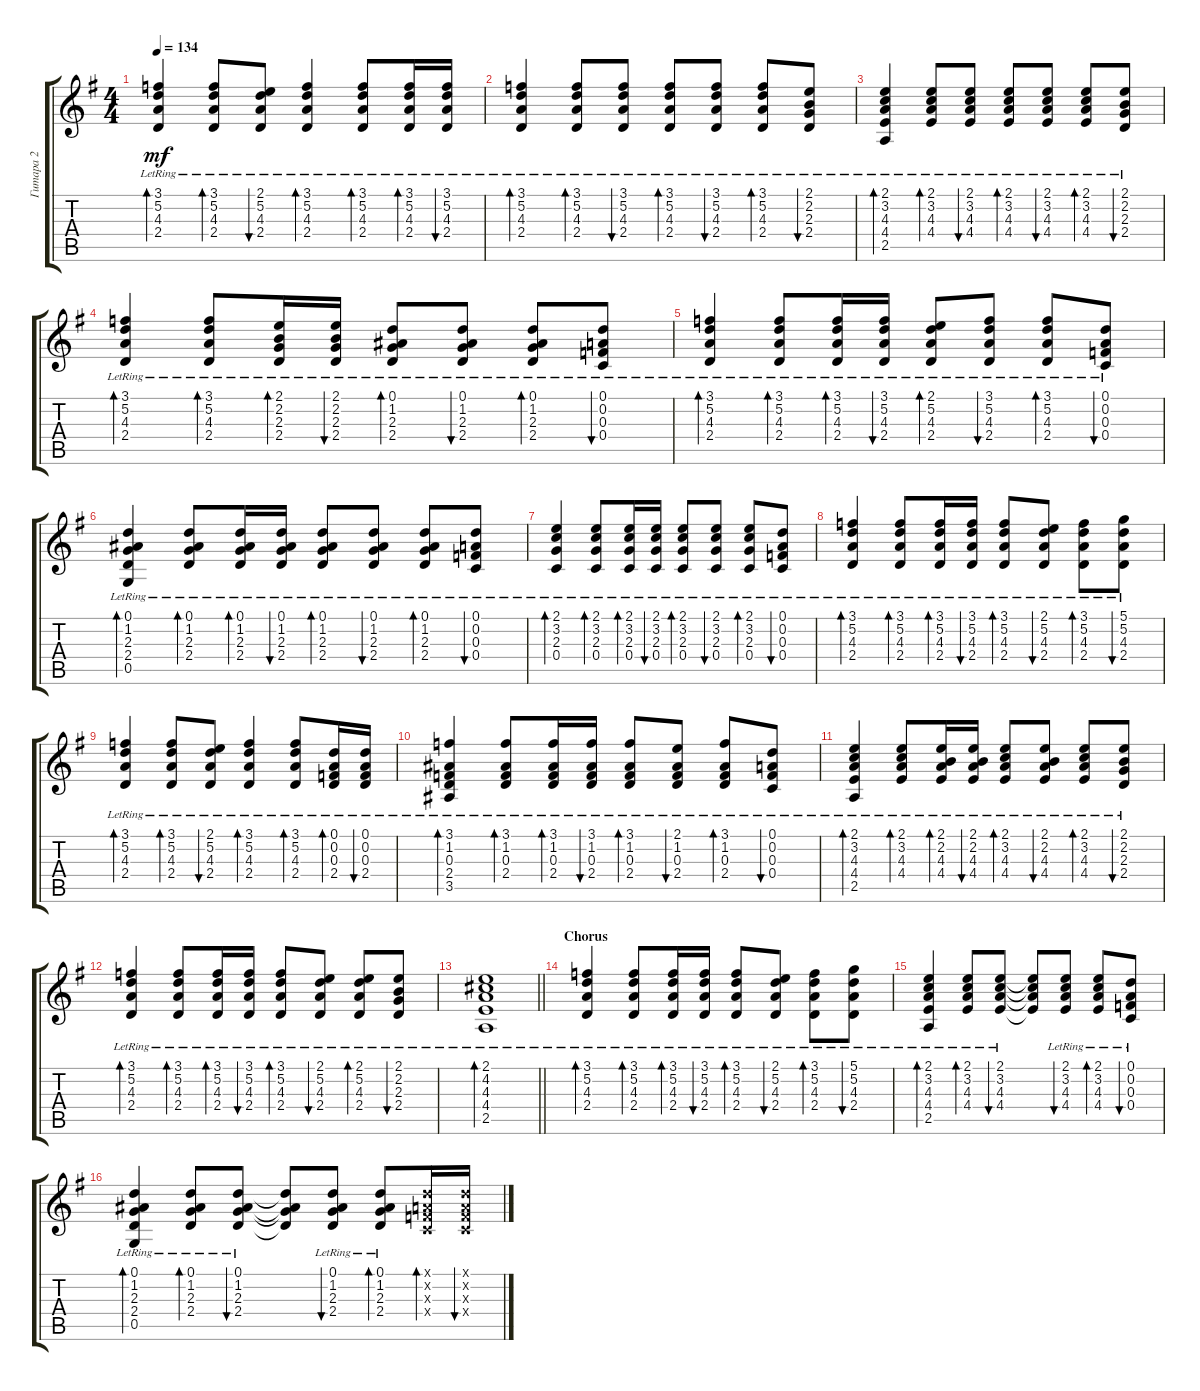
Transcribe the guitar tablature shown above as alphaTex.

\track ("Гитара 2" "Гитара 2") {instrument acousticguitarsteel}
\staff {score tabs}
\tuning (D4 A3 F3 C3 G2 D2) {hide}
\ts (4 4)
\tempo 134
\clef g2
\ks eminor
(3.1{lr} 5.2{lr} 4.3{lr} 2.4{lr}).4{bd 60 dy mf} (3.1{lr} 5.2{lr} 4.3{lr} 2.4{lr}).8{bd 60} (2.1{lr} 5.2{lr} 4.3{lr} 2.4{lr}).8{bu 60} (3.1{lr} 5.2{lr} 4.3{lr} 2.4{lr}).4{bd 60} (3.1{lr} 5.2{lr} 4.3{lr} 2.4{lr}).8{bd 60} (3.1{lr} 5.2{lr} 4.3{lr} 2.4{lr}).16{bd 60} (3.1{lr} 5.2{lr} 4.3{lr} 2.4{lr}).16{bu 60} |
(3.1{lr} 5.2{lr} 4.3{lr} 2.4{lr}).4{bd 60} (3.1{lr} 5.2{lr} 4.3{lr} 2.4{lr}).8{bd 60} (3.1{lr} 5.2{lr} 4.3{lr} 2.4{lr}).8{bu 60} (3.1{lr} 5.2{lr} 4.3{lr} 2.4{lr}).8{bd 60} (3.1{lr} 5.2{lr} 4.3{lr} 2.4{lr}).8{bu 60} (3.1{lr} 5.2{lr} 4.3{lr} 2.4{lr}).8{bd 60} (2.1{lr} 2.2{lr} 2.3{lr} 2.4{lr}).8{bu 60} |
(2.1{lr} 3.2{lr} 4.3{lr} 4.4{lr} 2.5{lr}).4{bd 60} (2.1{lr} 3.2{lr} 4.3{lr} 4.4{lr}).8{bd 60} (2.1{lr} 3.2{lr} 4.3{lr} 4.4{lr}).8{bu 60} (2.1{lr} 3.2{lr} 4.3{lr} 4.4{lr}).8{bd 60} (2.1{lr} 3.2{lr} 4.3{lr} 4.4{lr}).8{bu 60} (2.1{lr} 3.2{lr} 4.3{lr} 4.4{lr}).8{bd 60} (2.1{lr} 2.2{lr} 2.3{lr} 2.4{lr}).8{bu 60} |
(3.1{lr} 5.2{lr} 4.3{lr} 2.4{lr}).4{bd 60} (3.1{lr} 5.2{lr} 4.3{lr} 2.4{lr}).8{bd 60} (2.1{lr} 2.2{lr} 2.3{lr} 2.4{lr}).16{bd 60} (2.1{lr} 2.2{lr} 2.3{lr} 2.4{lr}).16{bu 60} (0.1{lr} 1.2{lr} 2.3{lr} 2.4{lr}).8{bd 60} (0.1{lr} 1.2{lr} 2.3{lr} 2.4{lr}).8{bu 60} (0.1{lr} 1.2{lr} 2.3{lr} 2.4{lr}).8{bd 60} (0.1{lr} 0.2{lr} 0.3{lr} 0.4{lr}).8{bu 60} |
(3.1{lr} 5.2{lr} 4.3{lr} 2.4{lr}).4{bd 60} (3.1{lr} 5.2{lr} 4.3{lr} 2.4{lr}).8{bd 60} (3.1{lr} 5.2{lr} 4.3{lr} 2.4{lr}).16{bd 60} (3.1{lr} 5.2{lr} 4.3{lr} 2.4{lr}).16{bu 60} (2.1{lr} 5.2{lr} 4.3{lr} 2.4{lr}).8{bd 60} (3.1{lr} 5.2{lr} 4.3{lr} 2.4{lr}).8{bu 60} (3.1{lr} 5.2{lr} 4.3{lr} 2.4{lr}).8{bd 60} (0.1{lr} 0.2{lr} 0.3{lr} 0.4{lr}).8{bu 60} |
(0.1{lr} 1.2{lr} 2.3{lr} 2.4{lr} 0.5{lr}).4{bd 60} (0.1{lr} 1.2{lr} 2.3{lr} 2.4{lr}).8{bd 60} (0.1{lr} 1.2{lr} 2.3{lr} 2.4{lr}).16{bd 60} (0.1{lr} 1.2{lr} 2.3{lr} 2.4{lr}).16{bu 60} (0.1{lr} 1.2{lr} 2.3{lr} 2.4{lr}).8{bd 60} (0.1{lr} 1.2{lr} 2.3{lr} 2.4{lr}).8{bu 60} (0.1{lr} 1.2{lr} 2.3{lr} 2.4{lr}).8{bd 60} (0.1{lr} 0.2{lr} 0.3{lr} 0.4).8{bu 60} |
(2.1{lr} 3.2{lr} 2.3{lr} 0.4{lr}).4{bd 60} (2.1{lr} 3.2{lr} 2.3{lr} 0.4{lr}).8{bd 60} (2.1{lr} 3.2{lr} 2.3{lr} 0.4{lr}).16{bd 60} (2.1{lr} 3.2{lr} 2.3{lr} 0.4{lr}).16{bu 60} (2.1{lr} 3.2{lr} 2.3{lr} 0.4{lr}).8{bd 60} (2.1{lr} 3.2{lr} 2.3{lr} 0.4{lr}).8{bu 60} (2.1{lr} 3.2{lr} 2.3{lr} 0.4{lr}).8{bd 60} (0.1{lr} 0.2{lr} 0.3{lr} 0.4{lr}).8{bu 60} |
(3.1{lr} 5.2{lr} 4.3{lr} 2.4{lr}).4{bd 60} (3.1{lr} 5.2{lr} 4.3{lr} 2.4{lr}).8{bd 60} (3.1{lr} 5.2{lr} 4.3{lr} 2.4{lr}).16{bd 60} (3.1{lr} 5.2{lr} 4.3{lr} 2.4{lr}).16{bu 60} (3.1{lr} 5.2{lr} 4.3{lr} 2.4{lr}).8{bd 60} (2.1{lr} 5.2{lr} 4.3{lr} 2.4{lr}).8{bu 60} (3.1{lr} 5.2{lr} 4.3{lr} 2.4{lr}).8{bd 60} (5.1{lr} 5.2{lr} 4.3{lr} 2.4{lr}).8{bu 60} |
(3.1{lr} 5.2{lr} 4.3{lr} 2.4{lr}).4{bd 60} (3.1{lr} 5.2{lr} 4.3{lr} 2.4{lr}).8{bd 60} (2.1{lr} 5.2{lr} 4.3{lr} 2.4{lr}).8{bu 60} (3.1{lr} 5.2{lr} 4.3{lr} 2.4{lr}).4{bd 60} (3.1{lr} 5.2{lr} 4.3{lr} 2.4{lr}).8{bd 60} (0.1{lr} 0.2{lr} 0.3{lr} 2.4{lr}).16{bd 60} (0.1{lr} 0.2{lr} 0.3{lr} 2.4{lr}).16{bu 60} |
(3.1{lr} 1.2{lr} 0.3{lr} 2.4{lr} 3.5).4{bd 60} (3.1{lr} 1.2{lr} 0.3{lr} 2.4{lr}).8{bd 60} (3.1{lr} 1.2{lr} 0.3{lr} 2.4{lr}).16{bd 60} (3.1{lr} 1.2{lr} 0.3{lr} 2.4{lr}).16{bu 60} (3.1{lr} 1.2{lr} 0.3{lr} 2.4{lr}).8{bd 60} (2.1{lr} 1.2{lr} 0.3{lr} 2.4{lr}).8{bu 60} (3.1{lr} 1.2{lr} 0.3{lr} 2.4{lr}).8{bd 60} (0.1{lr} 0.2{lr} 0.3{lr} 0.4).8{bu 60} |
(2.1{lr} 3.2{lr} 4.3{lr} 4.4{lr} 2.5).4{bd 60} (2.1{lr} 3.2{lr} 4.3{lr} 4.4{lr}).8{bd 60} (2.1{lr} 2.2{lr} 4.3{lr} 4.4{lr}).16{bd 60} (2.1{lr} 2.2{lr} 4.3{lr} 4.4{lr}).16{bu 60} (2.1{lr} 3.2{lr} 4.3{lr} 4.4{lr}).8{bd 60} (2.1{lr} 2.2{lr} 4.3{lr} 4.4{lr}).8{bu 60} (2.1{lr} 3.2{lr} 4.3{lr} 4.4{lr}).8{bd 60} (2.1{lr} 2.2{lr} 2.3{lr} 2.4{lr}).8{bu 60} |
(3.1{lr} 5.2{lr} 4.3{lr} 2.4{lr}).4{bd 60} (3.1{lr} 5.2{lr} 4.3{lr} 2.4{lr}).8{bd 60} (3.1{lr} 5.2{lr} 4.3{lr} 2.4{lr}).16{bd 60} (3.1{lr} 5.2{lr} 4.3{lr} 2.4{lr}).16{bu 60} (3.1{lr} 5.2{lr} 4.3{lr} 2.4{lr}).8{bd 60} (2.1{lr} 5.2{lr} 4.3{lr} 2.4{lr}).8{bu 60} (2.1{lr} 5.2{lr} 4.3{lr} 2.4{lr}).8{bd 60} (2.1{lr} 2.2{lr} 2.3{lr} 2.4{lr}).8{bu 60} |
\barLineRight lightlight
(2.1 4.2 4.3 4.4 2.5{lr}).1{bd 60} |
\section ("" "Chorus")
(3.1{lr} 5.2{lr} 4.3{lr} 2.4{lr}).4{bd 60} (3.1{lr} 5.2{lr} 4.3{lr} 2.4{lr}).8{bd 60} (3.1{lr} 5.2{lr} 4.3{lr} 2.4{lr}).16{bd 60} (3.1{lr} 5.2{lr} 4.3{lr} 2.4{lr}).16{bu 60} (3.1{lr} 5.2{lr} 4.3{lr} 2.4{lr}).8{bd 60} (2.1{lr} 5.2{lr} 4.3{lr} 2.4{lr}).8{bu 60} (3.1{lr} 5.2{lr} 4.3{lr} 2.4{lr}).8{bd 60} (5.1{lr} 5.2{lr} 4.3{lr} 2.4{lr}).8{bu 60} |
(2.1{lr} 3.2{lr} 4.3{lr} 4.4{lr} 2.5{lr}).4{bd 60} (2.1{lr} 3.2{lr} 4.3{lr} 4.4{lr}).8{bd 60} (2.1{lr} 3.2{lr} 4.3{lr} 4.4{lr}).8{bu 60} (2.1{t} 3.2{t} 4.3{t} 4.4{t}).8 (2.1{lr} 3.2{lr} 4.3{lr} 4.4{lr}).8{bu 60} (2.1{lr} 3.2{lr} 4.3{lr} 4.4{lr}).8{bd 60} (0.1{lr} 0.2{lr} 0.3{lr} 0.4{lr}).8{bu 60} |
(0.1{lr} 1.2{lr} 2.3{lr} 2.4{lr} 0.5{lr}).4{bd 60} (0.1{lr} 1.2{lr} 2.3{lr} 2.4{lr}).8{bd 60} (0.1{lr} 1.2{lr} 2.3{lr} 2.4{lr}).8{bu 60} (0.1{t} 1.2{t} 2.3{t} 2.4{t}).8 (0.1{lr} 1.2{lr} 2.3{lr} 2.4{lr}).8{bu 60} (0.1{lr} 1.2{lr} 2.3{lr} 2.4{lr}).8{bd 60} (0.1{x} 0.2{x} 0.3{x} 0.4{x}).16{bd 60} (0.1{x} 0.2{x} 0.3{x} 0.4{x}).16{bu 60}
